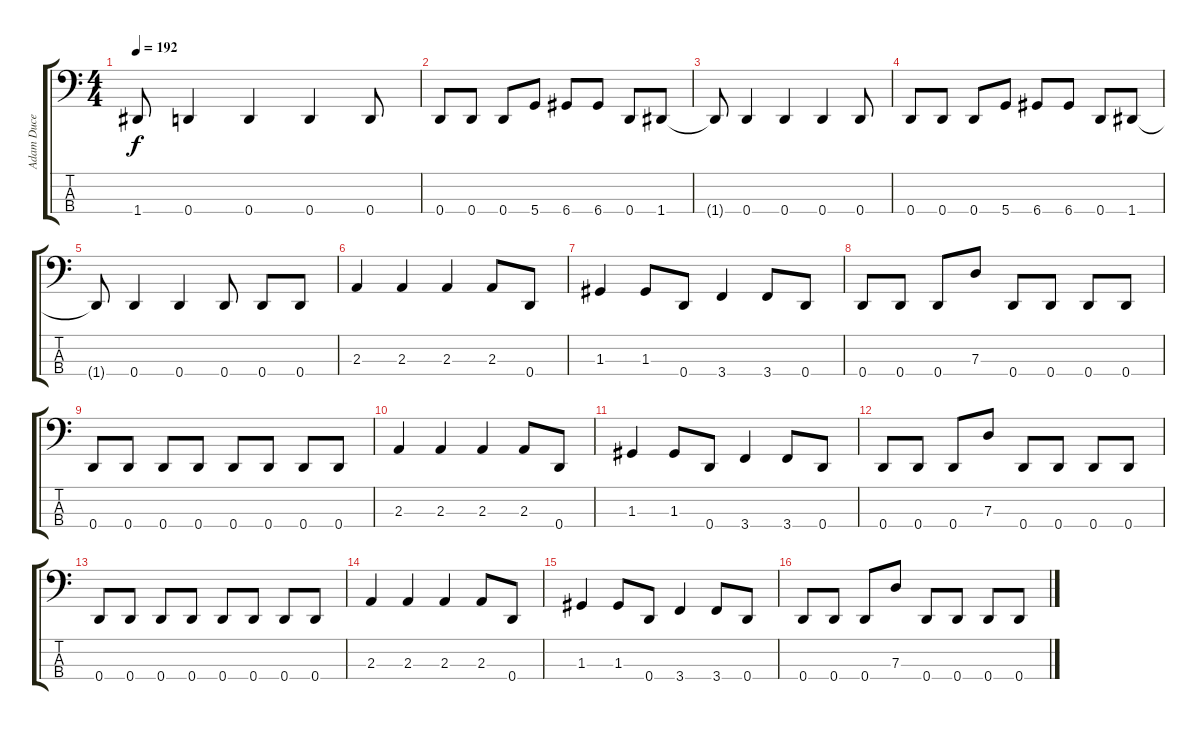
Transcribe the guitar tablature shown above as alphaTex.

\track ("Adam Duce" "Adam Duce") {instrument electricbasspick}
\staff {score tabs}
\tuning (F2 C2 G1 D1) {hide}
\ts (4 4)
\tempo 192
\clef f4
\ks c
1.4{t}.8{dy f} 0.4.4 0.4.4 0.4.4 0.4.8 |
0.4.8 0.4.8 0.4.8 5.4.8 6.4.8 6.4.8 0.4.8 1.4.8 |
1.4{t}.8 0.4.4 0.4.4 0.4.4 0.4.8 |
0.4.8 0.4.8 0.4.8 5.4.8 6.4.8 6.4.8 0.4.8 1.4.8 |
1.4{t}.8 0.4.4 0.4.4 0.4.8 0.4.8 0.4.8 |
2.3.4 2.3.4 2.3.4 2.3.8 0.4.8 |
1.3.4 1.3.8 0.4.8 3.4.4 3.4.8 0.4.8 |
0.4.8 0.4.8 0.4.8 7.3.8 0.4.8 0.4.8 0.4.8 0.4.8 |
0.4.8 0.4.8 0.4.8 0.4.8 0.4.8 0.4.8 0.4.8 0.4.8 |
2.3.4 2.3.4 2.3.4 2.3.8 0.4.8 |
1.3.4 1.3.8 0.4.8 3.4.4 3.4.8 0.4.8 |
0.4.8 0.4.8 0.4.8 7.3.8 0.4.8 0.4.8 0.4.8 0.4.8 |
0.4.8 0.4.8 0.4.8 0.4.8 0.4.8 0.4.8 0.4.8 0.4.8 |
2.3.4 2.3.4 2.3.4 2.3.8 0.4.8 |
1.3.4 1.3.8 0.4.8 3.4.4 3.4.8 0.4.8 |
0.4.8 0.4.8 0.4.8 7.3.8 0.4.8 0.4.8 0.4.8 0.4.8
